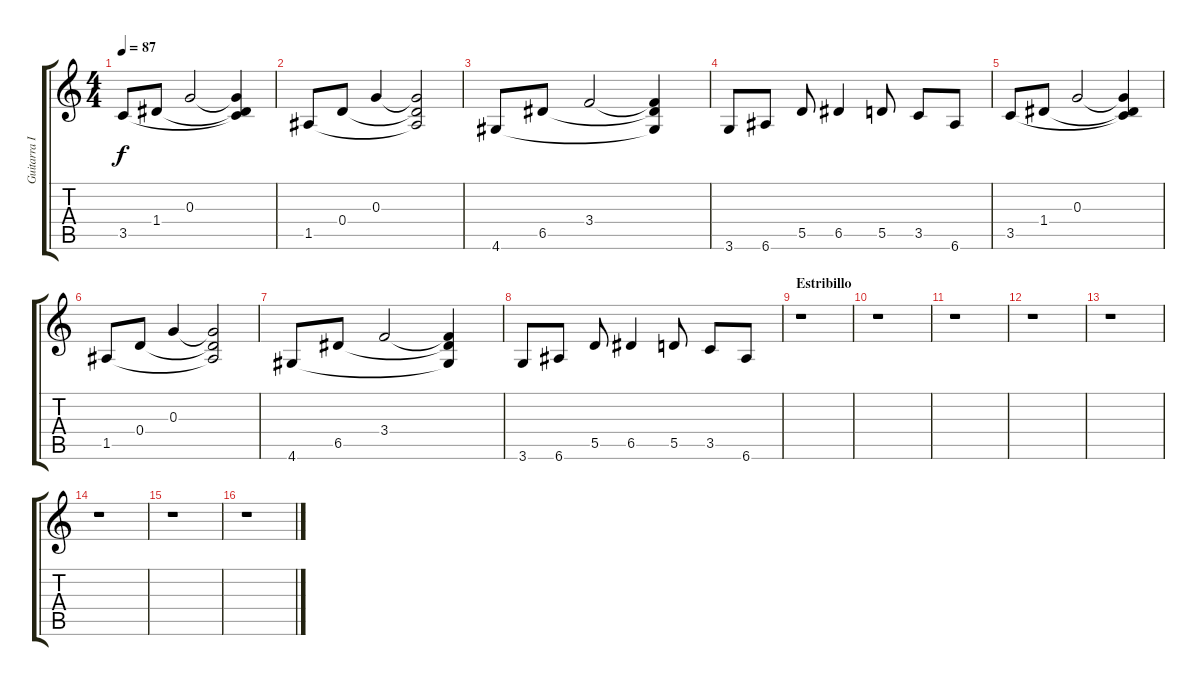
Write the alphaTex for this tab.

\track ("Guitarra I" "Guitarra I") {instrument electricguitarclean}
\staff {score tabs}
\tuning (E4 B3 G3 D3 A2 E2) {hide}
\ts (4 4)
\tempo 87
\clef g2
\ks c
3.5.8{dy f volume 14} 1.4.8 0.3.2 (0.3{t} 1.4{t} 3.5{t}).4 |
1.5.8 0.4.8 0.3.4 (0.3{t} 0.4{t} 1.5{t}).2 |
4.6.8 6.5.8 3.4.2 (3.4{t} 6.5{t} 4.6{t}).4 |
3.6.8{volume 11} 6.6.8 5.5.8 6.5.4 5.5.8 3.5.8 6.6.8 |
3.5.8 1.4.8 0.3.2 (0.3{t} 1.4{t} 3.5{t}).4 |
1.5.8 0.4.8 0.3.4 (0.3{t} 0.4{t} 1.5{t}).2 |
4.6.8 6.5.8 3.4.2 (3.4{t} 6.5{t} 4.6{t}).4 |
3.6.8 6.6.8 5.5.8 6.5.4 5.5.8 3.5.8 6.6.8 |
\section ("" "Estribillo")
r.1 |
r.1 |
r.1 |
r.1 |
r.1 |
r.1 |
r.1 |
r.1
